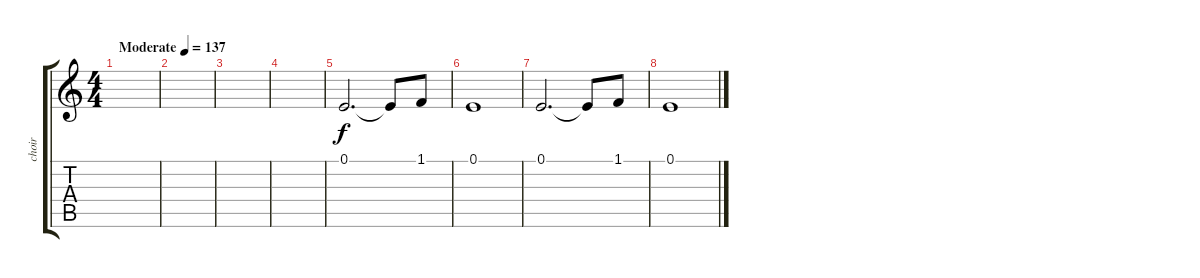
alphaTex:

\track ("choir" "choir") {instrument voiceoohs}
\staff {score tabs}
\tuning (E4 B3 G3 D3 A2 E2) {hide}
\ts (4 4)
\tempo (137 "Moderate")
\clef g2
\ks c
|
|
|
|
0.1.2{d} 0.1{t}.8 1.1.8 |
0.1.1 |
0.1.2{d} 0.1{t}.8 1.1.8 |
0.1.1
